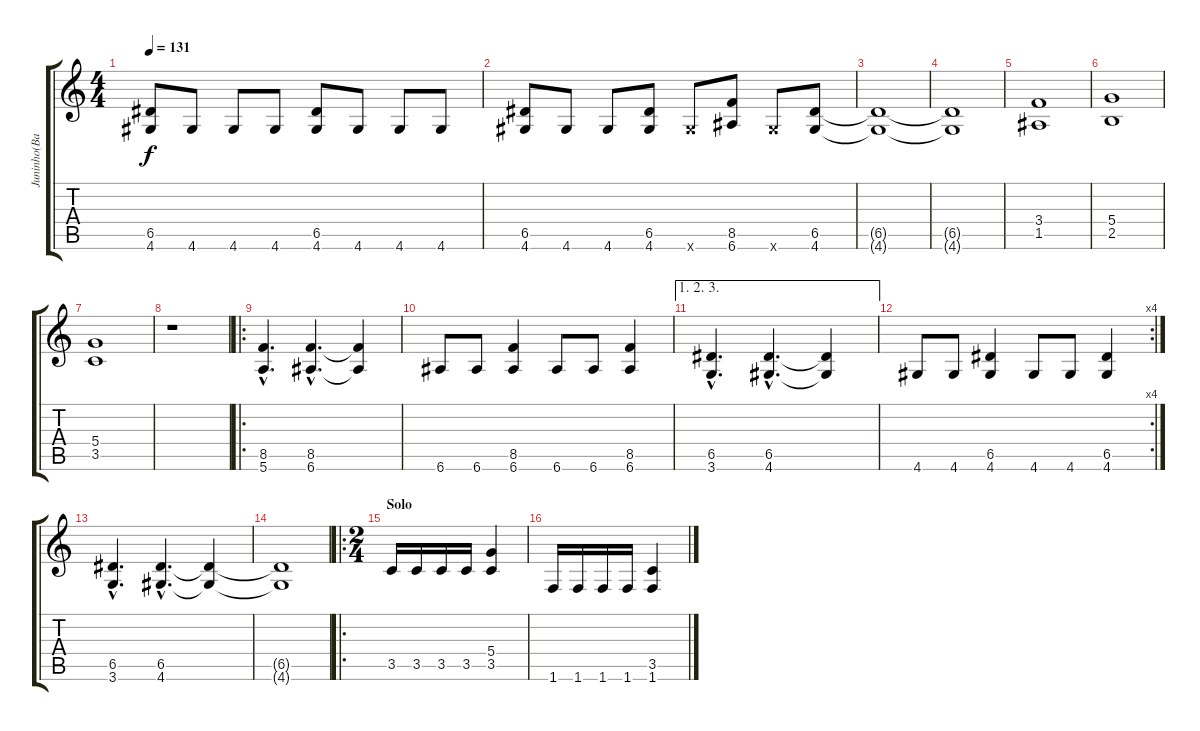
\track ("Juninho(Base)" "Juninho(Ba") {instrument distortionguitar}
\staff {score tabs}
\tuning (E4 B3 G3 D3 A2 E2) {hide}
\ts (4 4)
\tempo 131
\clef g2
\ks c
(6.5 4.6).8{dy f} 4.6.8 4.6.8 4.6.8 (6.5 4.6).8 4.6.8 4.6.8 4.6.8 |
(6.5 4.6).8 4.6.8 4.6.8 (6.5 4.6).8 4.6{x}.8 (8.5 6.6).8 4.6{x}.8 (6.5 4.6).8 |
(6.5{t} 4.6{t}).1 |
(6.5{t} 4.6{t}).1 |
(3.4 1.5).1 |
(5.4 2.5).1 |
(5.4 3.5).1 |
r.1 |
\ro
(8.5{hac} 5.6{hac}).4{d} (8.5{hac} 6.6{hac}).4{d} (8.5{t} 6.6{t}).4 |
6.6.8 6.6.8 (8.5 6.6).4 6.6.8 6.6.8 (8.5 6.6).4 |
\ae (1 2 3)
(6.5{hac} 3.6{hac}).4{d} (6.5{hac} 4.6{hac}).4{d} (6.5{t} 4.6{t}).4 |
\rc 4
4.6.8 4.6.8 (6.5 4.6).4 4.6.8 4.6.8 (6.5 4.6).4 |
(6.5{hac} 3.6{hac}).4{d} (6.5{hac} 4.6{hac}).4{d} (6.5{t} 4.6{t}).4 |
(6.5{t} 4.6{t}).1 |
\ro
\ts (2 4)
\section ("" "Solo")
3.5.16 3.5.16 3.5.16 3.5.16 (5.4 3.5).4 |
1.6.16 1.6.16 1.6.16 1.6.16 (3.5 1.6).4
